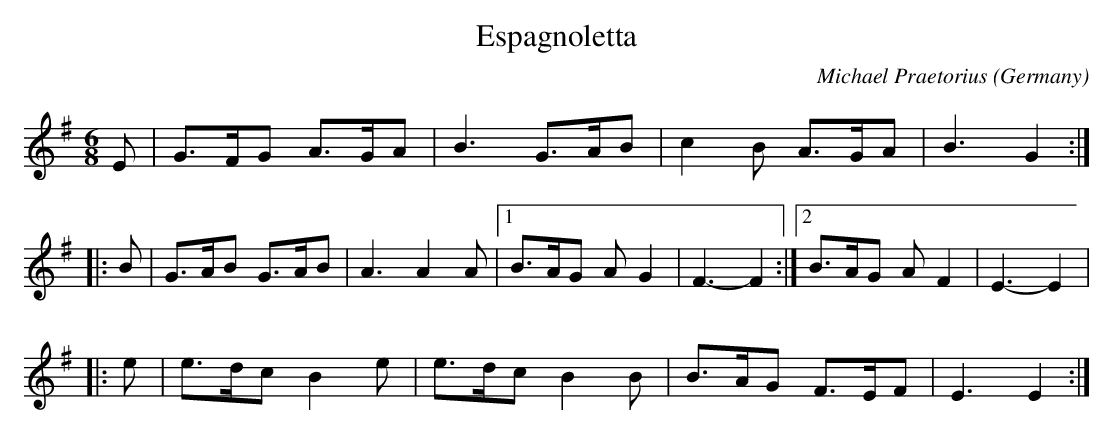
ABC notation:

X:1
T:Espagnoletta
C:Michael Praetorius
L:1/8
M:6/8
O:Germany
K:G major
E|G3/2F/2G A3/2G/2A|B3G3/2A/2B|c2B A3/2G/2A|B3G2:|
|:B|G3/2A/2B G3/2A/2B|A3A2A|1B3/2A/2G A G2|F3-F2:|2B3/2A/2G AF2|E3-E2|
|:e|e3/2d/2c B2e|e3/2d/2c B2B|B3/2A/2G F3/2E/2F|E3E2:|
